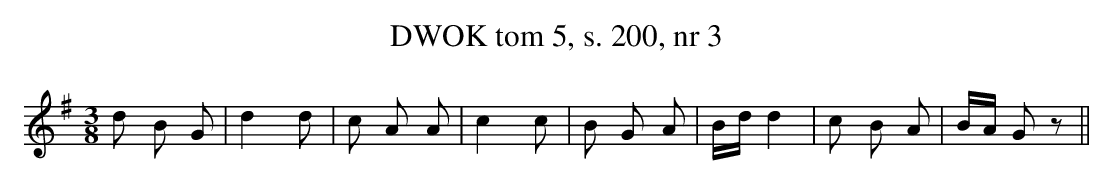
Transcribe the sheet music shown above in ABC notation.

X:1
T: DWOK tom 5, s. 200, nr 3
L: 1/16
M: 3/8
K: G
d2 B2 G2 | d4 d2 | c2 A2 A2 | c4 c2 | B2 G2 A2 | Bd d4 | c2 B2 A2 | BA G2 z2 ||
